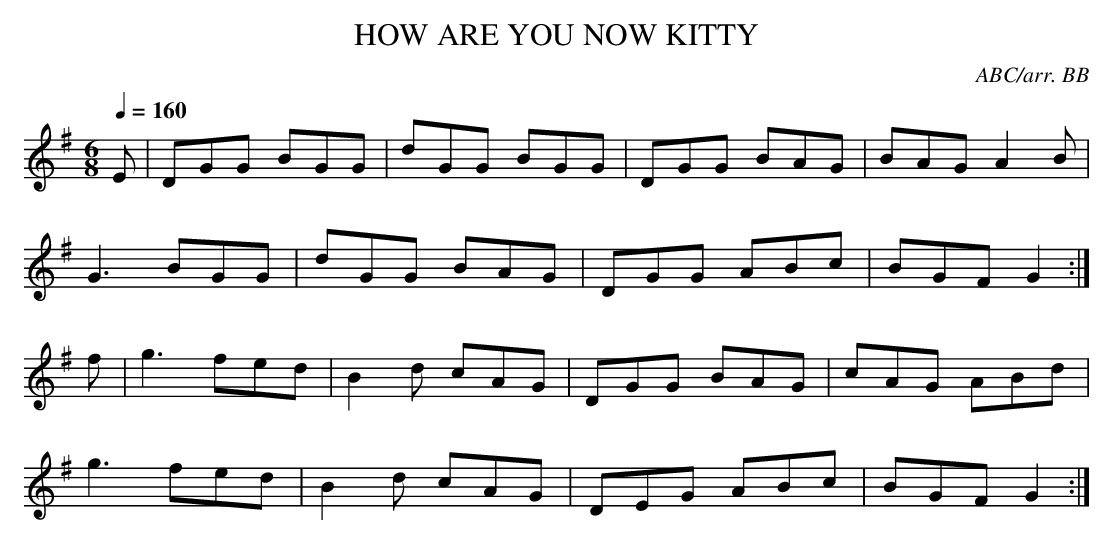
X:1
T:HOW ARE YOU NOW KITTY
C:ABC/arr. BB
Q:1/4=160
L:1/8
M:6/8
K:G % source key Bb
E|DGG BGG|dGG BGG|DGG BAG|BAG A2B|
G3 BGG|dGG BAG|DGG ABc|BGF G2 :|
f|g3 fed|B2d cAG|DGG BAG|cAG ABd|
g3 fed|B2d cAG|DEG ABc|BGF G2 :|
